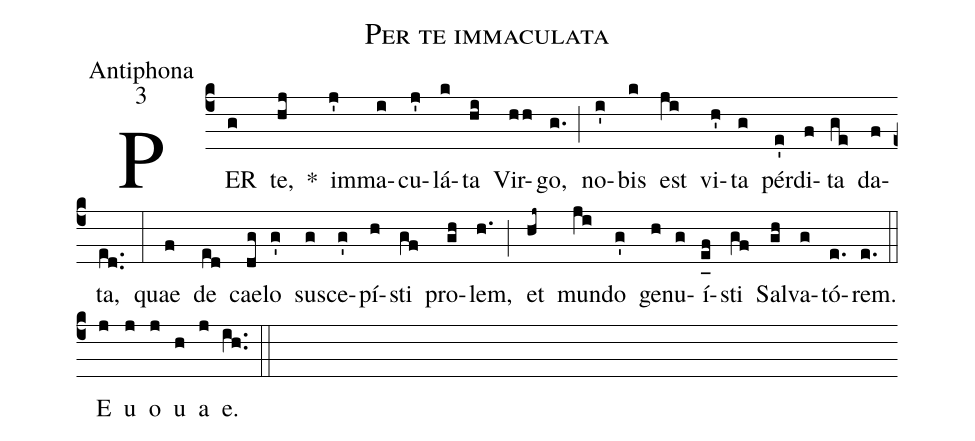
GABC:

name:Per te immaculata;
office-part:Antiphona;
mode:3;
%%
(c4) PER(g) te,(hj) *() im(j')ma(i)cu(j')lá(k)ta(hi) Vir(hh)go,(g.) (;) no(i')bis(k) est(ji) vi(h')ta(g) pér(e')di(f)ta(ge) da(f)ta,(ed..) (:) quae(f) de(ed) cae(dg)lo(g') sus(g)ce(g')pí(h)sti(gf) pro(gh)lem,(h.) (;) et(hj~) mun(ji)do(g') ge(h)nu(g)í(e_[uh:l]f)sti(gf) Sal(gh)va(g)tó(e.)rem.(e.) (::) <eu>E(j) u(j) o(j) u(h) a(j) e.</eu>(ih..) (::)
